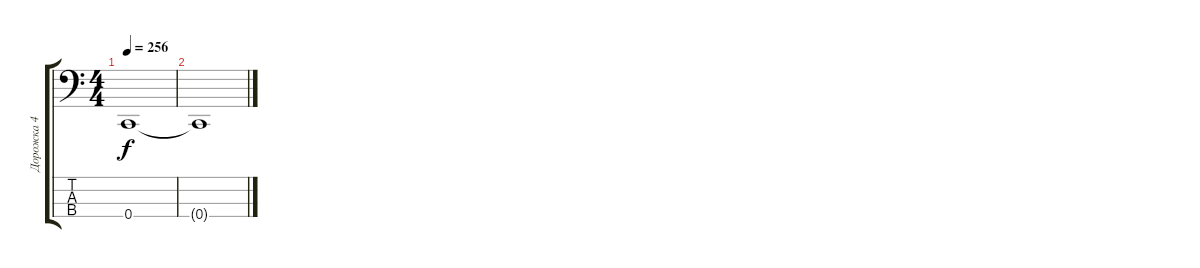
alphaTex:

\track ("Дорожка 4" "Дорожка 4") {instrument electricbassfinger}
\staff {score tabs}
\tuning (F2 C2 G1 C1) {hide}
\ts (4 4)
\tempo 256
\clef f4
\ks c
0.4{t}.1{dy f} |
0.4{t}.1
